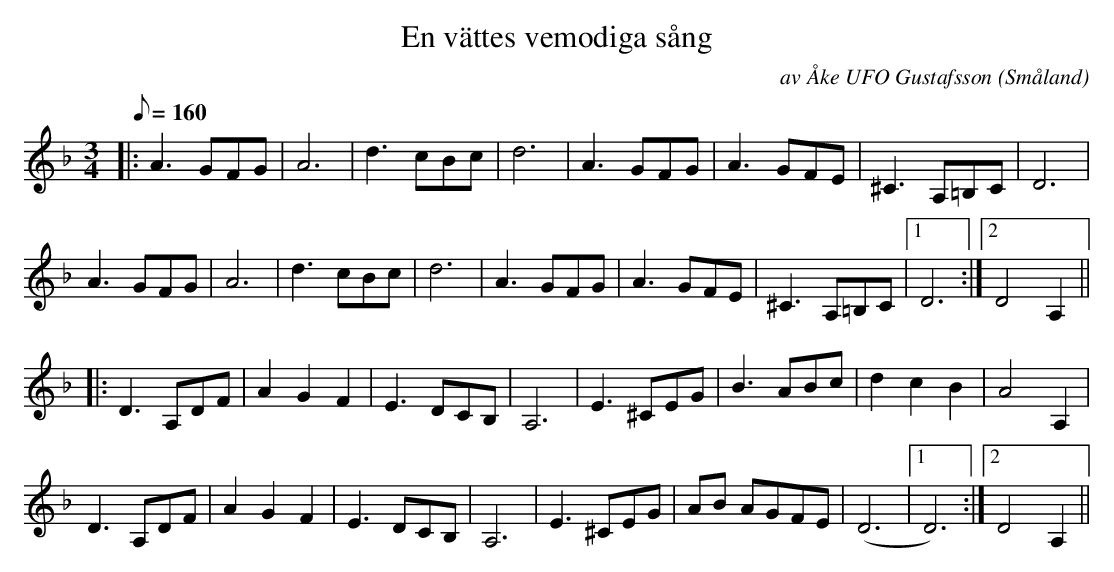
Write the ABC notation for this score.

X:1
T:En vättes vemodiga sång
C:av Åke UFO Gustafsson
O:Småland
M:3/4
L:1/8
Q:160
K:F
|: A3 GFG | A6 | d3 cBc | d6 | A3 GFG | A3 GFE | ^C3 A,=B,C | D6 |
   A3 GFG | A6 | d3 cBc | d6 | A3 GFG | A3 GFE | ^C3 A,=B,C |1 D6 :|2 D4 A,2 ||
|: D3 A,DF | A2 G2 F2 | E3 DCB, | A,6 | E3 ^CEG | B3 ABc | d2 c2 B2 | A4 A,2 |
   D3 A,DF | A2 G2 F2 | E3 DCB, | A,6 | E3 ^CEG | AB AGFE | (D6 |1 D6) :|2 D4 A,2 ||
